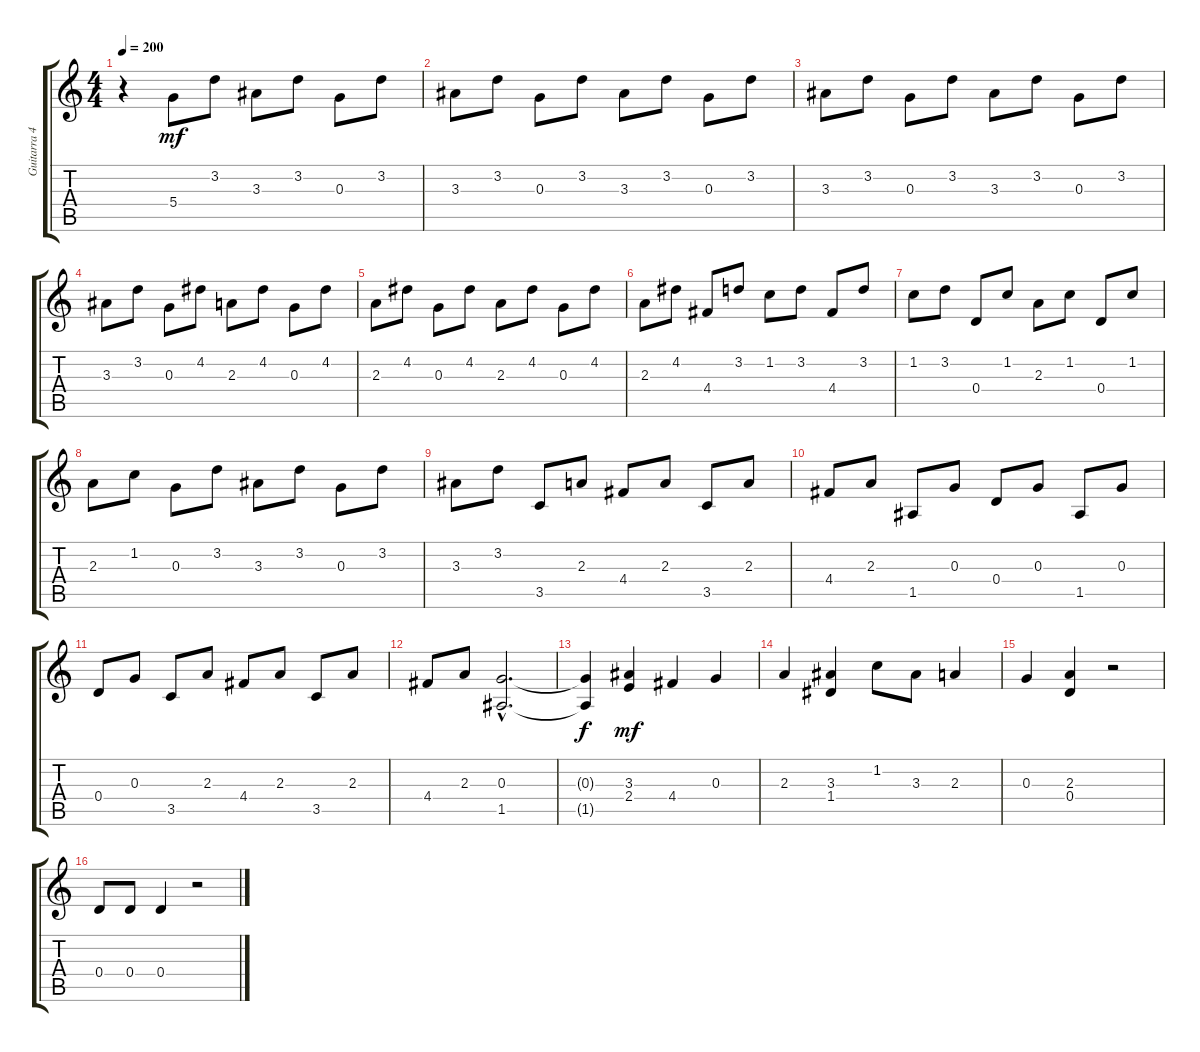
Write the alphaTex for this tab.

\track ("Guitarra 4(acustica ritmica)" "Guitarra 4") {instrument acousticguitarsteel}
\staff {score tabs}
\tuning (E4 B3 G3 D3 A2 E2) {hide}
\ts (4 4)
\tempo 200
\clef g2
\ks c
r.4{dy mf instrument acousticguitarsteel} 5.4.8 3.2.8 3.3.8 3.2.8 0.3.8 3.2.8 |
3.3.8 3.2.8 0.3.8 3.2.8 3.3.8 3.2.8 0.3.8 3.2.8 |
3.3.8 3.2.8 0.3.8 3.2.8 3.3.8 3.2.8 0.3.8 3.2.8 |
3.3.8 3.2.8 0.3.8 4.2.8 2.3.8 4.2.8 0.3.8 4.2.8 |
2.3.8 4.2.8 0.3.8 4.2.8 2.3.8 4.2.8 0.3.8 4.2.8 |
2.3.8 4.2.8 4.4.8 3.2.8 1.2.8 3.2.8 4.4.8 3.2.8 |
1.2.8 3.2.8 0.4.8 1.2.8 2.3.8 1.2.8 0.4.8 1.2.8 |
2.3.8 1.2.8 0.3.8 3.2.8 3.3.8 3.2.8 0.3.8 3.2.8 |
3.3.8 3.2.8 3.5.8 2.3.8 4.4.8 2.3.8 3.5.8 2.3.8 |
4.4.8 2.3.8 1.5.8 0.3.8 0.4.8 0.3.8 1.5.8 0.3.8 |
0.4.8 0.3.8 3.5.8 2.3.8 4.4.8 2.3.8 3.5.8 2.3.8 |
4.4.8 2.3.8 (0.3{hac} 1.5{hac}).2{d} |
(0.3{t} 1.5{t}).4{dy f} (3.3 2.4).4{dy mf} 4.4.4 0.3.4 |
2.3.4 (3.3 1.4).4 1.2.8 3.3.8 2.3.4 |
0.3.4 (2.3 0.4).4 r.2 |
0.4.8 0.4.8 0.4.4 r.2
